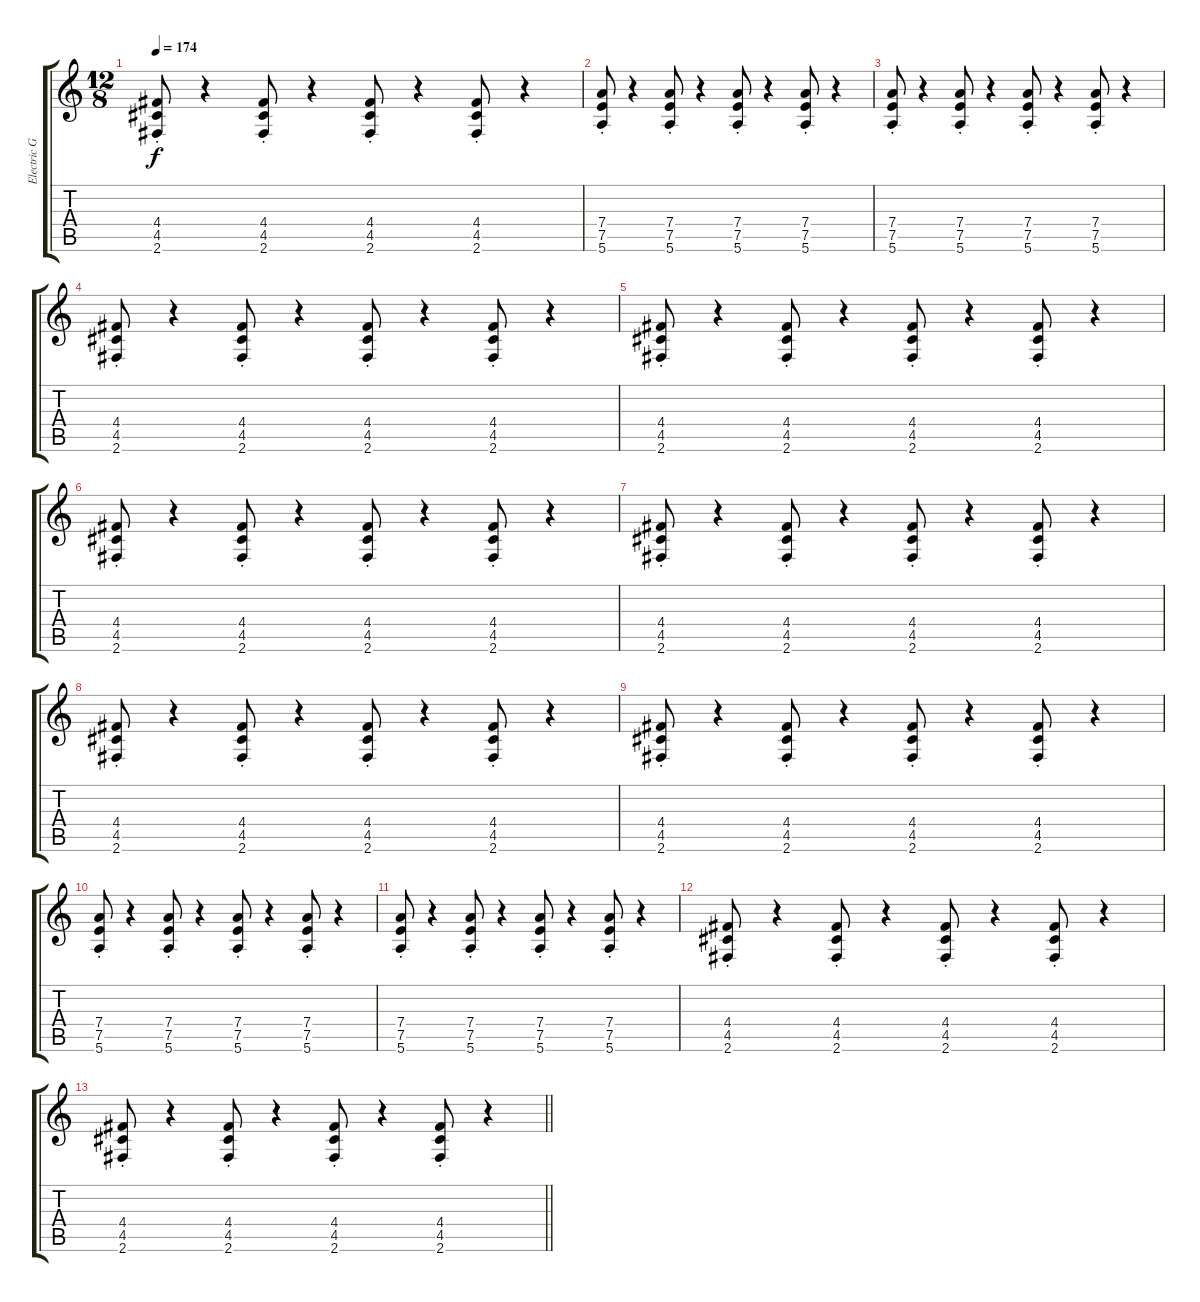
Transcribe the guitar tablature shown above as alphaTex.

\track ("Electric Guitar 2" "Electric G") {instrument electricguitarclean}
\staff {score tabs}
\tuning (E4 B3 G3 D3 A2 E2) {hide}
\ts (12 8)
\tempo 174
\clef g2
\ks c
(4.4{st} 4.5{st} 2.6{st}).8{dy f} r.4 (4.4{st} 4.5{st} 2.6{st}).8 r.4 (4.4{st} 4.5{st} 2.6{st}).8 r.4 (4.4{st} 4.5{st} 2.6{st}).8 r.4 |
(7.4{st} 7.5{st} 5.6{st}).8 r.4 (7.4{st} 7.5{st} 5.6{st}).8 r.4 (7.4{st} 7.5{st} 5.6{st}).8 r.4 (7.4{st} 7.5{st} 5.6{st}).8 r.4 |
(7.4{st} 7.5{st} 5.6{st}).8 r.4 (7.4{st} 7.5{st} 5.6{st}).8 r.4 (7.4{st} 7.5{st} 5.6{st}).8 r.4 (7.4{st} 7.5{st} 5.6{st}).8 r.4 |
(4.4{st} 4.5{st} 2.6{st}).8 r.4 (4.4{st} 4.5{st} 2.6{st}).8 r.4 (4.4{st} 4.5{st} 2.6{st}).8 r.4 (4.4{st} 4.5{st} 2.6{st}).8 r.4 |
(4.4{st} 4.5{st} 2.6{st}).8 r.4 (4.4{st} 4.5{st} 2.6{st}).8 r.4 (4.4{st} 4.5{st} 2.6{st}).8 r.4 (4.4{st} 4.5{st} 2.6{st}).8 r.4 |
(4.4{st} 4.5{st} 2.6{st}).8 r.4 (4.4{st} 4.5{st} 2.6{st}).8 r.4 (4.4{st} 4.5{st} 2.6{st}).8 r.4 (4.4{st} 4.5{st} 2.6{st}).8 r.4 |
(4.4{st} 4.5{st} 2.6{st}).8 r.4 (4.4{st} 4.5{st} 2.6{st}).8 r.4 (4.4{st} 4.5{st} 2.6{st}).8 r.4 (4.4{st} 4.5{st} 2.6{st}).8 r.4 |
(4.4{st} 4.5{st} 2.6{st}).8 r.4 (4.4{st} 4.5{st} 2.6{st}).8 r.4 (4.4{st} 4.5{st} 2.6{st}).8 r.4 (4.4{st} 4.5{st} 2.6{st}).8 r.4 |
(4.4{st} 4.5{st} 2.6{st}).8 r.4 (4.4{st} 4.5{st} 2.6{st}).8 r.4 (4.4{st} 4.5{st} 2.6{st}).8 r.4 (4.4{st} 4.5{st} 2.6{st}).8 r.4 |
(7.4{st} 7.5{st} 5.6{st}).8 r.4 (7.4{st} 7.5{st} 5.6{st}).8 r.4 (7.4{st} 7.5{st} 5.6{st}).8 r.4 (7.4{st} 7.5{st} 5.6{st}).8 r.4 |
(7.4{st} 7.5{st} 5.6{st}).8 r.4 (7.4{st} 7.5{st} 5.6{st}).8 r.4 (7.4{st} 7.5{st} 5.6{st}).8 r.4 (7.4{st} 7.5{st} 5.6{st}).8 r.4 |
(4.4{st} 4.5{st} 2.6{st}).8 r.4 (4.4{st} 4.5{st} 2.6{st}).8 r.4 (4.4{st} 4.5{st} 2.6{st}).8 r.4 (4.4{st} 4.5{st} 2.6{st}).8 r.4 |
\barLineRight lightlight
(4.4{st} 4.5{st} 2.6{st}).8 r.4 (4.4{st} 4.5{st} 2.6{st}).8 r.4 (4.4{st} 4.5{st} 2.6{st}).8 r.4 (4.4{st} 4.5{st} 2.6{st}).8 r.4
